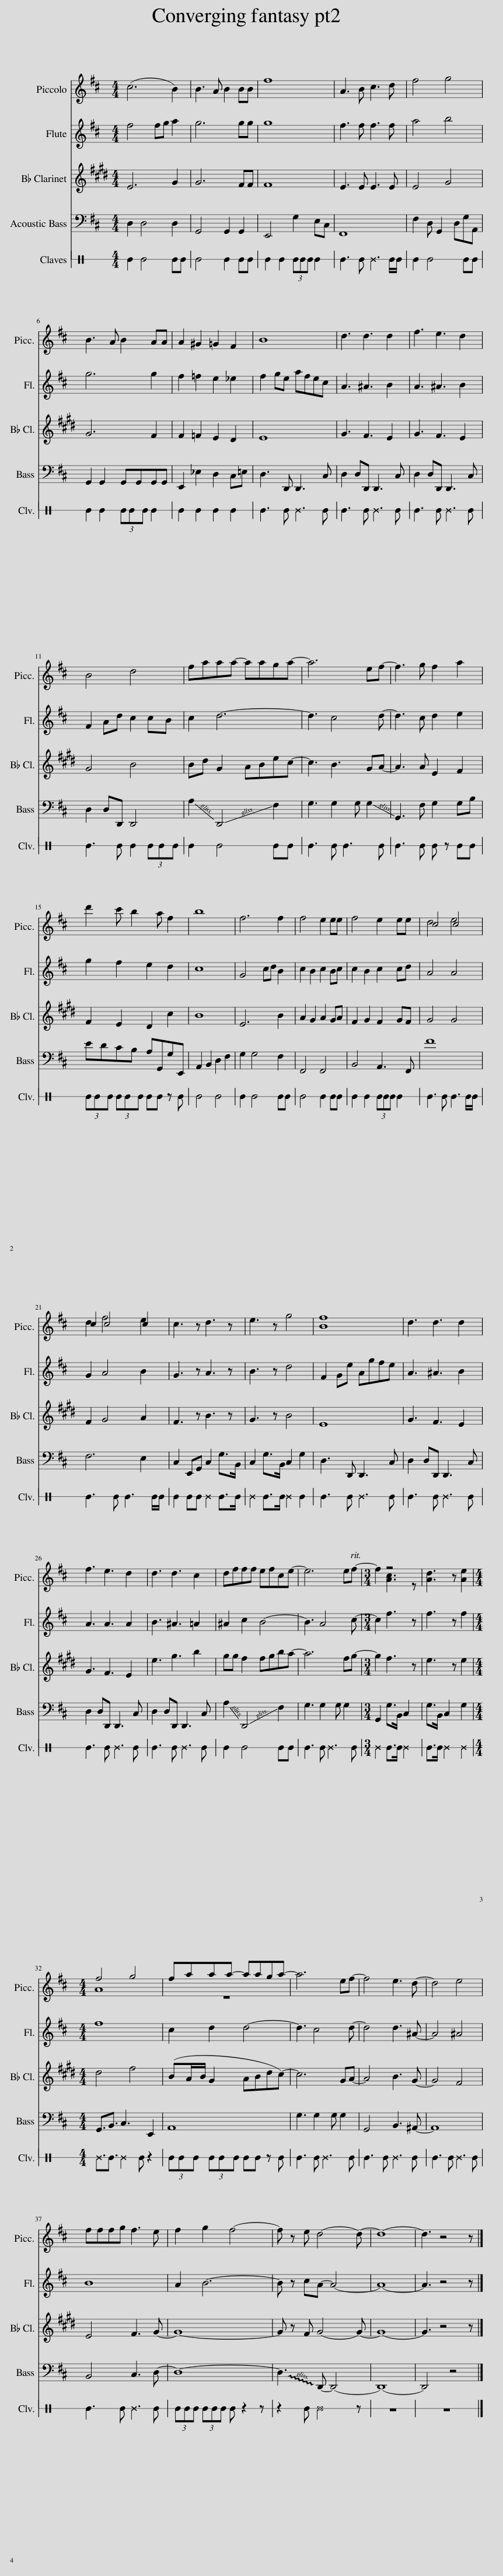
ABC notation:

X:1
%%score ( 1 2 ) 3 4 5 6
L:1/8
M:4/4
I:linebreak $
K:D
V:1 treble transpose=12
V:2 treble transpose="12 "
V:3 treble
V:4 treble transpose=-2
V:5 bass transpose=-12
V:6 perc stafflines=1
K:none
V:1
 (c6 B2) | B3 A B2 BB | f8 | A3 B c3 d | f4 g4 |$ %5
 B3 A B2 AA | A2 ^G2 =G2 F2 | B8 | d3 d3 d2 | f3 e3 d2 |$ %10
[Q:1/4=117] B4 d4 | faaa- aaga- | a6 ef- | f3 g f2 a2 |$ d'2 c' b2 a f2 | %15
 b8 | f6 f2 | f4 e2 ee | f4 e2 ee | c4 c4 |$ %20
 c2 c4 c2 | c3 z d3 z | e3 z g4 | B8 | d3 d3 d2 |$ %25
 f3 e3 d2 | d3 d3 c2 | dfff efce- | e6 ef- |[M:3/4] f2 z4 | %30
 [Ad]3 z [Ae]2 |$[M:4/4] f4 g4 | faaa- aaga- | a6 ef- | f4 e3 d- | %35
 d4 e4 |$ fffg f3 e | f2 g2 f4- | f z e d4- d- | d8- | %40
 d3 z4 z |] %41
V:2
 x8 | x8 | x8 | x8 | x8 |$ %5
 x8 | x8 | x8 | x8 | x8 |$ %10
 x8 | x8 | x8 | x8 |$ x8 | %15
 x8 | x8 | x8 | x8 | d4 e4 |$ %20
 d2 f4 e2 | x8 | x8 | f8 | x8 |$ %25
 x8 | x8 | x8 | x8 |[M:3/4] x2 [Ac]3 z | %30
 x6 |$[M:4/4] A8 | z8 | x8 | x8 | %35
 x8 |$ x8 | x8 | x8 | x8 | %40
 x8 |] %41
V:3
 f4 fg a2 | g6 gg | g8 | f3 f f3 f | a4 b4 |$ %5
 g6 g2 | f2 =f2 e2 _e2 | f2 ge afec | A3 ^A3 B2 | A3 ^A3 B2 |$ %10
 F2 Ad c2 cB | c2 d6- | d3 c4 d- | d3 c d2 e2 |$ g2 f2 e2 d2 | %15
 c8 | G4 cd B2 | c2 B2 c2 Bc | c2 B2 c2 cd | A4 A4 |$ %20
 G2 A4 B2 | G3 z A3 z | B3 z d4 | F2 Ge Agfe | A3 ^A3 B2 |$ %25
 A3 A3 A2 | B3 ^A3 =A2 | ^A2 c2 B4- | B3 A4 c- |[M:3/4] c2 f3 z | %30
 f3 z f2 |$[M:4/4] f8 | c2 d2 d4- | d3 c4 d- | d4 d3 ^A- | %35
 A4 ^A4 |$ B8 | A2 B6- | B z cA- A4- | A8- | %40
 A3 z4 z |] %41
V:4
[K:E] E6 G2 | G6 FF | F8 | E3 E E3 E | E4 G4 |$ %5
 G6 F2 | F2 =F2 E2 D2 | E8 | G3 F3 E2 | G3 F3 E2 |$ %10
 G4 B4 | Bd G2 ABec- | c3 B3 GA- | A3 A E2 F2 |$ F2 E2 D2 c2 | %15
 B8 | E6 B2 | A2 G2 A2 GA | F2 G2 F2 GF | G4 G4 |$ %20
 F2 G4 A2 | F3 z B3 z | G3 z B4 | E8 | G3 F3 E2 |$ %25
 G3 F3 E2 | e3 g3 b2 | gg f2 fgba- | a6 fg- |[M:3/4] g2 f3 z | %30
 e3 z e2 |$[M:4/4] d4 f4 | (BA/B/ G2 ABdc-) | c6 GA- | A4 B3 G- | %35
 G4 F4 |$ E4 F3 G- | G8- | G z F G4- G- | G8- | %40
 G3 z4 z |] %41
V:5
 D,2 D,4 D,2 | G,,4 G,,2 G,,2 | E,,4 G,2 E,C, | F,,8 | F,2 D, G,,2 D,G,A,, |$ %5
 G,,2 G,,2 G,,G,,G,,G,, | E,,2 _E,2 D,2 C,=E, | D,3 D,, D,,3 C, | D,2 D,D,, D,,3 C, | D,2 D,D,, D,,3 C, |$ %10
 D,2 D,D,, D,,4 | !-(!A,2 !-(!D,,4 !-)!F,2 | G,3 G,2 G, !-(!G,2 | !-)!G,,3 F, G,2 G,B, |$ EDCB, A,G,,G,E,, | %15
 A,,2 B,,2 D,2 F,2 | G,2 G,4 F,2 | F,,4 F,,4 | B,,4 A,,3 F,, | F8 |$ %20
 F,6 E,2 | C,2 E,,G,, C,2 G,>B,, | C,2 G,>B,, C,2 G,2 | D,3 D,, D,,3 C, | D,2 D,D,, D,,3 C, |$ %25
 D,2 D,D,, D,,3 C, | D,2 D,D,, D,,3 C, | !-(!A,2 !-(!D,,4 !-)!F,2 | G,3 G,2 G, G,2 |[M:3/4] G,,2 G,>B,, C,2 | %30
 G,>B,, C,2 G,2 |$[M:4/4] G,,3/2B,,3/2 C,3 E,,2 | A,,8 | G,3 G,2 G, G,2 | G,,4 B,,3 ^A,,- | %35
 A,,8 |$ B,,4 C,3 D,- | D,8- | !~(!D,3 !~)!D,,- D,,4- | D,,8- | %40
 D,,4 z4 |] %41
V:6
[K:C] E2 E4 EE | E4 E2 EE | E2 E2 (3EEE E2 | E3 E ^E3 E/E/ | E2 E4 EE |$ %5
 E2 E2 (3EEE E2 | E2 E2 E2 E2 | E3 E ^E3 E | E3 E ^E3 E | E3 E ^E3 E |$ %10
 E3 E E2 (3EEE | E2 E4 EE | E3 E E3 E | E3 E E z EE |$ (3EEE (3EEE EE z E | %15
 E4 E4 | E2 E4 EE | E4 E2 EE | E2 E2 (3EEE E2 | E3 E E3 E/E/ |$ %20
 E3 E E3 E/E/ | E2 EE ^E2 E>E | ^E2 E>E ^E2 E2 | E3 E ^E3 E | E3 E ^E3 E |$ %25
 E3 E ^E3 E | E3 E ^E3 E | E2 E4 EE | E3 E ^E3 E |[M:3/4] ^E2 E>E ^E2 | %30
 E>E ^E2 ^E2 |$[M:4/4] ^E3/2E3/2 ^E2 E z2 | (3EEE (3EEE EE z E | E3 E ^E3 E | E3 E ^E3 E | %35
 E3 E ^E3 E |$ E3 E ^E3 E | (3EEE (3EEE E z2 z | z2 E ^E4 z | z8 | %40
 z8 |] %41
